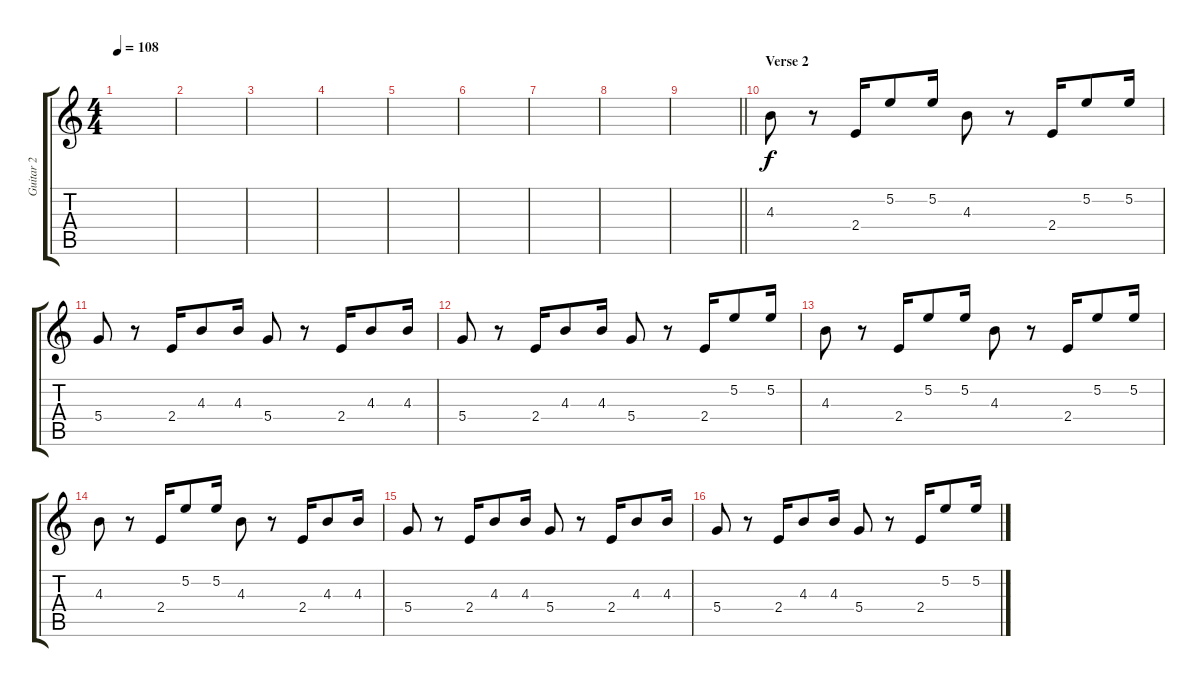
\track ("Guitar 2" "Guitar 2") {instrument electricguitarmuted}
\staff {score tabs}
\tuning (E4 B3 G3 D3 A2 E2) {hide}
\ts (4 4)
\tempo 108
\clef g2
\ks c
|
|
|
|
|
|
|
|
\barLineRight lightlight
|
\section ("" "Verse 2")
4.3.8 r.8 2.4.16 5.2.8 5.2.16 4.3.8 r.8 2.4.16 5.2.8 5.2.16 |
5.4.8 r.8 2.4.16 4.3.8 4.3.16 5.4.8 r.8 2.4.16 4.3.8 4.3.16 |
5.4.8 r.8 2.4.16 4.3.8 4.3.16 5.4.8 r.8 2.4.16 5.2.8 5.2.16 |
4.3.8 r.8 2.4.16 5.2.8 5.2.16 4.3.8 r.8 2.4.16 5.2.8 5.2.16 |
4.3.8 r.8 2.4.16 5.2.8 5.2.16 4.3.8 r.8 2.4.16 4.3.8 4.3.16 |
5.4.8 r.8 2.4.16 4.3.8 4.3.16 5.4.8 r.8 2.4.16 4.3.8 4.3.16 |
5.4.8 r.8 2.4.16 4.3.8 4.3.16 5.4.8 r.8 2.4.16 5.2.8 5.2.16
